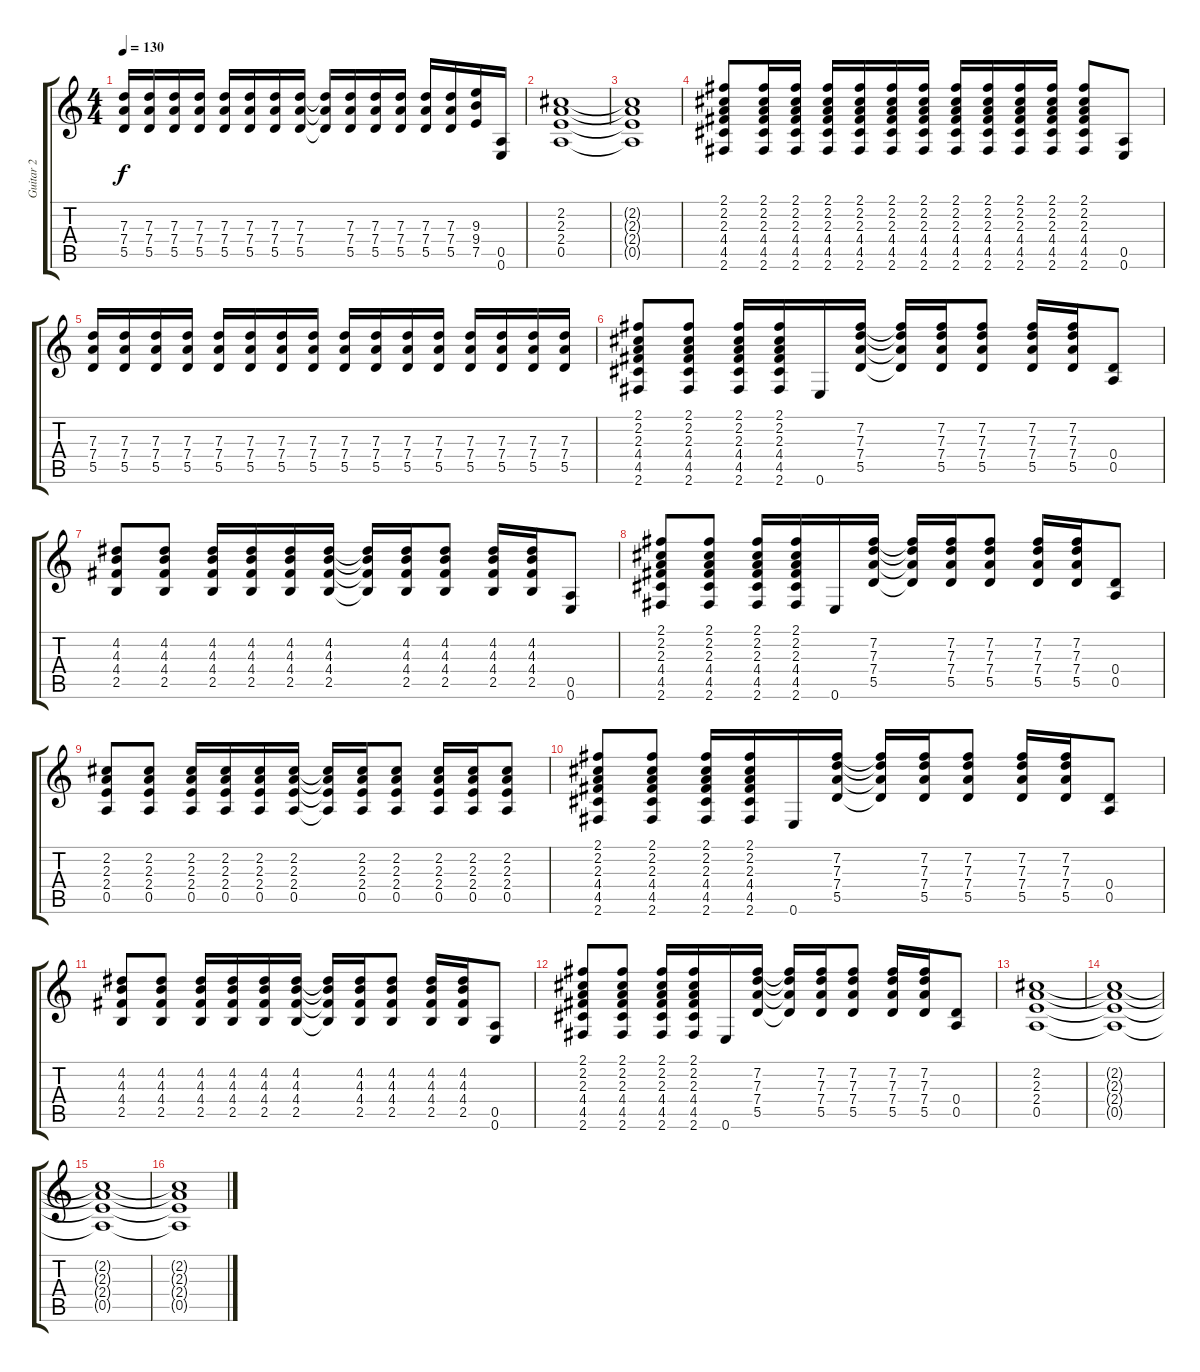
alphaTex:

\track ("Guitar 2" "Guitar 2") {instrument overdrivenguitar}
\staff {score tabs}
\tuning (E4 B3 G3 D3 A2 E2) {hide}
\ts (4 4)
\tempo 130
\clef g2
\ks c
(7.3 7.4 5.5).16{dy f} (7.3 7.4 5.5).16 (7.3 7.4 5.5).16 (7.3 7.4 5.5).16 (7.3 7.4 5.5).16 (7.3 7.4 5.5).16 (7.3 7.4 5.5).16 (7.3 7.4 5.5).16 (7.3{t} 7.4{t} 5.5{t}).16 (7.3 7.4 5.5).16 (7.3 7.4 5.5).16 (7.3 7.4 5.5).16 (7.3 7.4 5.5).16 (7.3 7.4 5.5).16 (9.3 9.4 7.5).16 (0.5 0.6).16 |
(2.2 2.3 2.4 0.5).1 |
(2.2{t} 2.3{t} 2.4{t} 0.5{t}).1 |
(2.1 2.2 2.3 4.4 4.5 2.6).8 (2.1 2.2 2.3 4.4 4.5 2.6).16 (2.1 2.2 2.3 4.4 4.5 2.6).16 (2.1 2.2 2.3 4.4 4.5 2.6).16 (2.1 2.2 2.3 4.4 4.5 2.6).16 (2.1 2.2 2.3 4.4 4.5 2.6).16 (2.1 2.2 2.3 4.4 4.5 2.6).16 (2.1 2.2 2.3 4.4 4.5 2.6).16 (2.1 2.2 2.3 4.4 4.5 2.6).16 (2.1 2.2 2.3 4.4 4.5 2.6).16 (2.1 2.2 2.3 4.4 4.5 2.6).16 (2.1 2.2 2.3 4.4 4.5 2.6).8 (0.5 0.6).8 |
(7.3 7.4 5.5).16 (7.3 7.4 5.5).16 (7.3 7.4 5.5).16 (7.3 7.4 5.5).16 (7.3 7.4 5.5).16 (7.3 7.4 5.5).16 (7.3 7.4 5.5).16 (7.3 7.4 5.5).16 (7.3 7.4 5.5).16 (7.3 7.4 5.5).16 (7.3 7.4 5.5).16 (7.3 7.4 5.5).16 (7.3 7.4 5.5).16 (7.3 7.4 5.5).16 (7.3 7.4 5.5).16 (7.3 7.4 5.5).16 |
(2.1 2.2 2.3 4.4 4.5 2.6).8 (2.1 2.2 2.3 4.4 4.5 2.6).8 (2.1 2.2 2.3 4.4 4.5 2.6).16 (2.1 2.2 2.3 4.4 4.5 2.6).16 0.6.16 (7.2 7.3 7.4 5.5).16 (7.2{t} 7.3{t} 7.4{t} 5.5{t}).16 (7.2 7.3 7.4 5.5).16 (7.2 7.3 7.4 5.5).8 (7.2 7.3 7.4 5.5).16 (7.2 7.3 7.4 5.5).16 (0.4 0.5).8 |
(4.2 4.3 4.4 2.5).8 (4.2 4.3 4.4 2.5).8 (4.2 4.3 4.4 2.5).16 (4.2 4.3 4.4 2.5).16 (4.2 4.3 4.4 2.5).16 (4.2 4.3 4.4 2.5).16 (4.2{t} 4.3{t} 4.4{t} 2.5{t}).16 (4.2 4.3 4.4 2.5).16 (4.2 4.3 4.4 2.5).8 (4.2 4.3 4.4 2.5).16 (4.2 4.3 4.4 2.5).16 (0.5 0.6).8 |
(2.1 2.2 2.3 4.4 4.5 2.6).8 (2.1 2.2 2.3 4.4 4.5 2.6).8 (2.1 2.2 2.3 4.4 4.5 2.6).16 (2.1 2.2 2.3 4.4 4.5 2.6).16 0.6.16 (7.2 7.3 7.4 5.5).16 (7.2{t} 7.3{t} 7.4{t} 5.5{t}).16 (7.2 7.3 7.4 5.5).16 (7.2 7.3 7.4 5.5).8 (7.2 7.3 7.4 5.5).16 (7.2 7.3 7.4 5.5).16 (0.4 0.5).8 |
(2.2 2.3 2.4 0.5).8 (2.2 2.3 2.4 0.5).8 (2.2 2.3 2.4 0.5).16 (2.2 2.3 2.4 0.5).16 (2.2 2.3 2.4 0.5).16 (2.2 2.3 2.4 0.5).16 (2.2{t} 2.3{t} 2.4{t} 0.5{t}).16 (2.2 2.3 2.4 0.5).16 (2.2 2.3 2.4 0.5).8 (2.2 2.3 2.4 0.5).16 (2.2 2.3 2.4 0.5).16 (2.2 2.3 2.4 0.5).8 |
(2.1 2.2 2.3 4.4 4.5 2.6).8 (2.1 2.2 2.3 4.4 4.5 2.6).8 (2.1 2.2 2.3 4.4 4.5 2.6).16 (2.1 2.2 2.3 4.4 4.5 2.6).16 0.6.16 (7.2 7.3 7.4 5.5).16 (7.2{t} 7.3{t} 7.4{t} 5.5{t}).16 (7.2 7.3 7.4 5.5).16 (7.2 7.3 7.4 5.5).8 (7.2 7.3 7.4 5.5).16 (7.2 7.3 7.4 5.5).16 (0.4 0.5).8 |
(4.2 4.3 4.4 2.5).8 (4.2 4.3 4.4 2.5).8 (4.2 4.3 4.4 2.5).16 (4.2 4.3 4.4 2.5).16 (4.2 4.3 4.4 2.5).16 (4.2 4.3 4.4 2.5).16 (4.2{t} 4.3{t} 4.4{t} 2.5{t}).16 (4.2 4.3 4.4 2.5).16 (4.2 4.3 4.4 2.5).8 (4.2 4.3 4.4 2.5).16 (4.2 4.3 4.4 2.5).16 (0.5 0.6).8 |
(2.1 2.2 2.3 4.4 4.5 2.6).8 (2.1 2.2 2.3 4.4 4.5 2.6).8 (2.1 2.2 2.3 4.4 4.5 2.6).16 (2.1 2.2 2.3 4.4 4.5 2.6).16 0.6.16 (7.2 7.3 7.4 5.5).16 (7.2{t} 7.3{t} 7.4{t} 5.5{t}).16 (7.2 7.3 7.4 5.5).16 (7.2 7.3 7.4 5.5).8 (7.2 7.3 7.4 5.5).16 (7.2 7.3 7.4 5.5).16 (0.4 0.5).8 |
(2.2 2.3 2.4 0.5).1 |
(2.2{t} 2.3{t} 2.4{t} 0.5{t}).1 |
(2.2{t} 2.3{t} 2.4{t} 0.5{t}).1 |
(2.2{t} 2.3{t} 2.4{t} 0.5{t}).1
